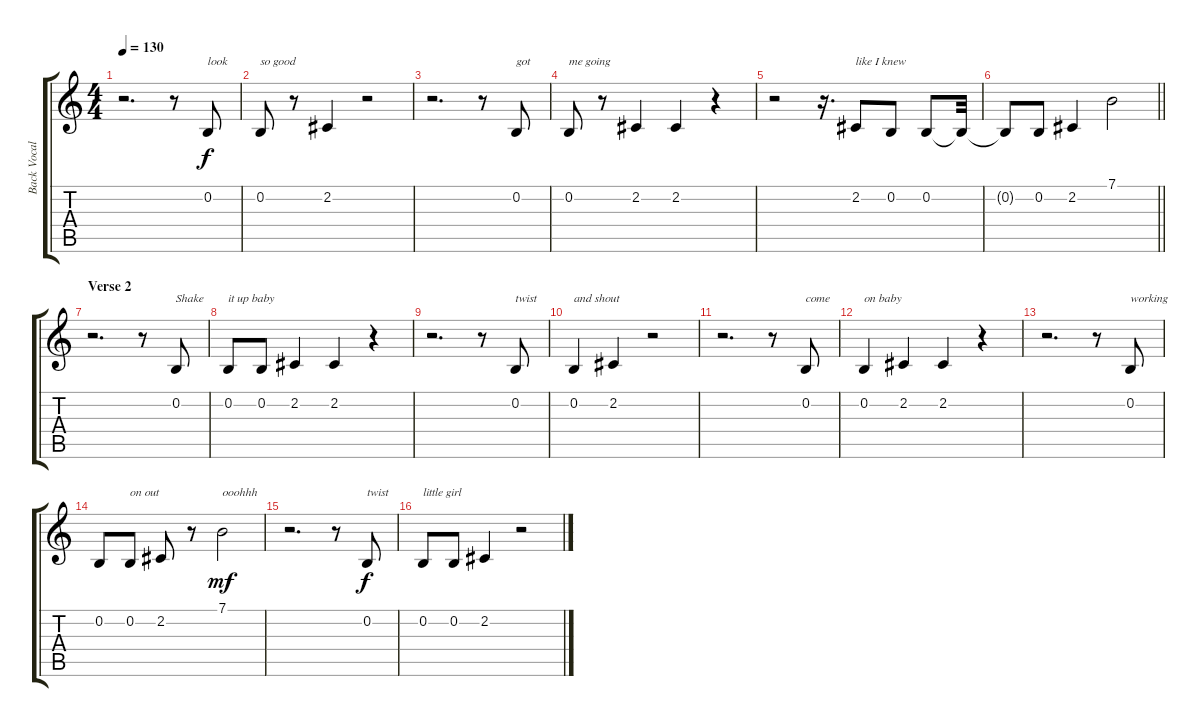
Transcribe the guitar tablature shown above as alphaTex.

\track ("Back Vocal 1" "Back Vocal") {instrument baritonesax}
\staff {score tabs}
\tuning (E4 B3 G3 D3 A2 E2) {hide}
\ts (4 4)
\tempo 130
\clef g2
\ks c
r.2{d dy f} r.8 0.2.8{txt "look"} |
0.2.8{txt "so good"} r.8 2.2.4 r.2 |
r.2{d} r.8 0.2.8{txt "got"} |
0.2.8{txt "me going"} r.8 2.2.4 2.2.4 r.4 |
r.2 r.16{d} 2.2.8{txt "like I knew"} 0.2.8 0.2.8 0.2{t}.32 |
\barLineRight lightlight
0.2{t}.8 0.2.8 2.2.4 7.1.2 |
\section ("" "Verse 2")
r.2{d} r.8 0.2.8{txt "Shake"} |
0.2.8{txt "it up baby"} 0.2.8 2.2.4 2.2.4 r.4 |
r.2{d} r.8 0.2.8{txt "twist"} |
0.2.4{txt "and shout"} 2.2.4 r.2 |
r.2{d} r.8 0.2.8{txt "come"} |
0.2.4{txt "on baby"} 2.2.4 2.2.4 r.4 |
r.2{d} r.8 0.2.8{txt "working"} |
0.2.8 0.2.8{txt "on out"} 2.2.8 r.8 7.1.2{txt "ooohhh" dy mf} |
r.2{d} r.8 0.2.8{txt "twist" dy f} |
0.2.8{txt "little girl"} 0.2.8 2.2.4 r.2
